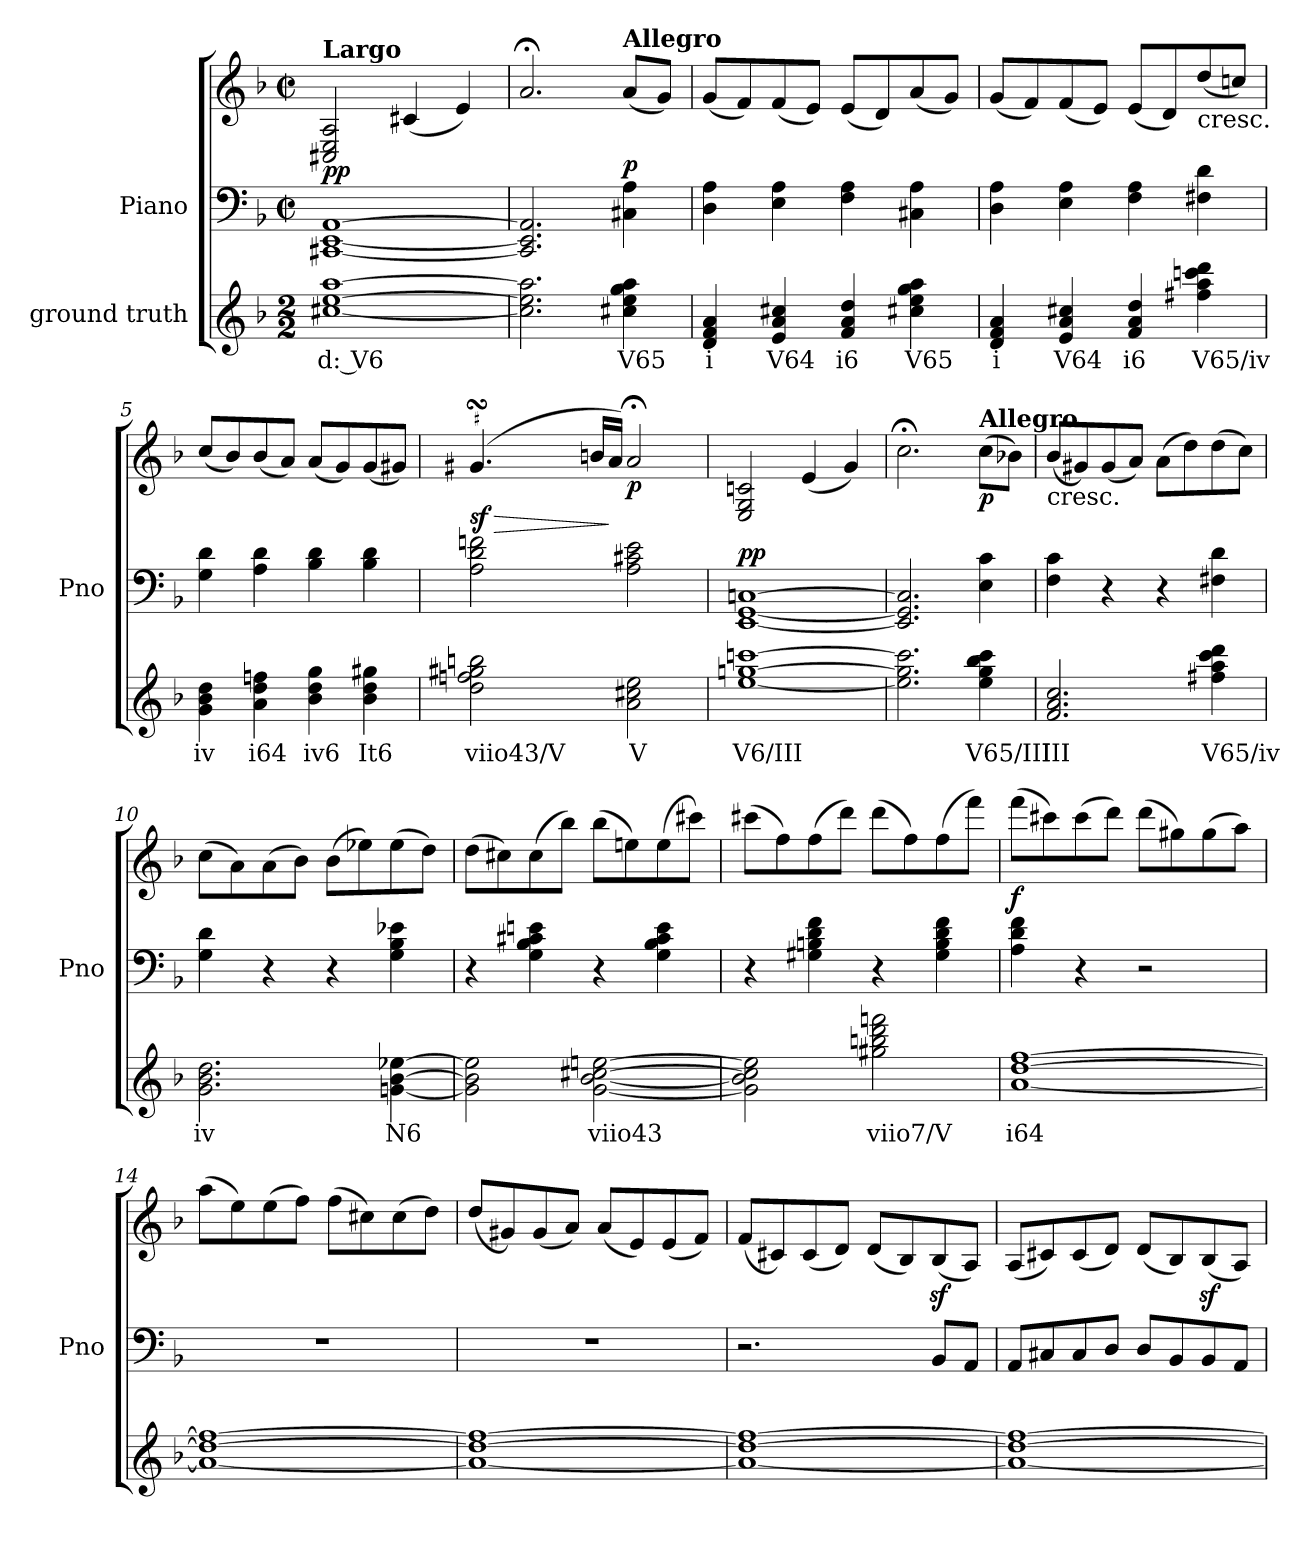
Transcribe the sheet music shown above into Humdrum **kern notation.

**kern	**text	**kern	**kern	**dynam
*part2	*part2	*part1	*part1	*part1
*staff3	*staff3	*staff2	*staff1	*staff1/2
*I"ground truth	*	*I"Piano	*	*
*	*	*I'Pno	*	*
*	*	*clefF4	*clefG2	*
*k[b-]	*	*k[b-]	*k[b-]	*
*d:	*	*F:	*F:	*
*M2/2	*	*M2/2	*M2/2	*
*	*	*met(c|)	*met(c|)	*
=1	=1	=1	=1	=1
!	!	!	!LO:TX:a:B:t=Largo	!
!	!	!	!	!LO:DY:b
[1cc#X [1ee [1aa	d: V6	[1CC#X [1EE [1AA	2C#X/ 2E/ 2A/	pp
.	.	.	(<4c#X/	.
.	.	.	4e/)	.
=2	=2	=2	=2	=2
2.cc#] 2.ee] 2.aa]	.	2.CC#/] 2.EE/] 2.AA/]	2.a;</	.
!	!	!	!LO:TX:a:B:t=Allegro	!
!	!	!	!	!LO:DY:a=2
4cc#X 4ee 4gg 4aa	V65	4C#X\ 4A\	(<8a/L	p
.	.	.	8g/J)	.
=3	=3	=3	=3	=3
4d 4f 4a	i	4D\ 4A\	(<8g/L	.
.	.	.	8f/)	.
4e 4a 4cc#X	V64	4E\ 4A\	(<8f/	.
.	.	.	8e/J)	.
4f 4a 4dd	i6	4F\ 4A\	(<8e/L	.
.	.	.	8d/)	.
4cc#X 4ee 4gg 4aa	V65	4C#X\ 4A\	(<8a/	.
.	.	.	8g/J)	.
=4	=4	=4	=4	=4
4d 4f 4a	i	4D\ 4A\	(<8g/L	.
.	.	.	8f/)	.
4e 4a 4cc#X	V64	4E\ 4A\	(<8f/	.
.	.	.	8e/J)	.
4f 4a 4dd	i6	4F\ 4A\	(<8e/L	.
.	.	.	8d/)	.
!	!	!	!LO:TX:b:t=cresc.	!
4ff#X 4aa 4cccn 4ddd	V65/iv	4F#X\ 4d\	(<8dd/	.
.	.	.	8ccn/J)	.
=5	=5	=5	=5	=5
4g 4b- 4dd	iv	4G\ 4d\	(<8cc/L	.
.	.	.	8b-/)	.
4a 4dd 4ffn	i64	4A\ 4d\	(<8b-/	.
.	.	.	8a/J)	.
4b- 4dd 4gg	iv6	4B-\ 4d\	(<8a/L	.
.	.	.	8g/)	.
4b- 4dd 4gg#X	It6	4B-\ 4d\	(<8g/	.
.	.	.	8g#X/J)	.
!!LO:LB:g=z
=6	=6	=6	=6	=6
*	*	*^	*	*
!	!	!	!	!LO:TX:a:B:t=Adagio	!
!	!	!	!	!	!LO:HP:b
*	*	*	*	*^	*
!	!	!	!	!	!	!LO:DY:n=1:b
2dd 2ffn 2gg#X 2bbn	viio43/V	4.ryy	2A\ 2d\ 2fn\	(>4.g#XsSsS/	8g#Lyy	> sf
.	.	.	.	.	16aLyy	.
.	.	.	.	.	16g#JJyy	.
.	.	.	.	.	16f#XLLyy	.
.	.	.	.	.	16g#JJyy	.
.	.	2ryy	.	16bn/LL	2ryy	.
.	.	.	.	16a/JJ)	.	]
!	!	!	!	!	!	!LO:DY:n=2:b
2a 2cc#X 2ee	V	.	2A\ 2c#X\ 2e\	2a;</	.	p
.	.	8ryy	.	.	8ryy	.
*	*	*v	*v	*	*	*
*	*	*	*v	*v	*
=7	=7	=7	=7	=7
*	*	*	*^	*
!	!	!	!LO:TX:a:B:t=Largo	!	!
!	!	!	!	!	!LO:DY:a=2
*	*	*	*v	*v	*
[1ee [1ggn [1cccn	V6/III	[1EE [1GG [1Cn	2E/ 2G/ 2cn/	pp
.	.	.	(<4e/	.
.	.	.	4g/)	.
=8	=8	=8	=8	=8
2.ee] 2.gg] 2.ccc]	.	2.EE/] 2.GG/] 2.C/]	2.cc;<\	.
!	!	!	!LO:TX:a:B:t=Allegro	!
!	!	!	!	!LO:DY:b
4ee 4gg 4bb- 4ccc	V65/III	4E\ 4c\	(>8cc\L	p
.	.	.	8b-X\J)	.
=9	=9	=9	=9	=9
!	!	!	!LO:TX:b:t=cresc.	!
2.f 2.a 2.cc	III	4F\ 4c\	(<8b-/L	.
.	.	.	8g#X/)	.
.	.	4r	(<8g#/	.
.	.	.	8a/J)	.
.	.	4r	(>8a\L	.
.	.	.	8dd\)	.
4ff#X 4aa 4ccc 4ddd	V65/iv	4F#X\ 4d\	(>8dd\	.
.	.	.	8cc\J)	.
=10	=10	=10	=10	=10
2.g 2.b- 2.dd	iv	4G\ 4d\	(>8cc\L	.
.	.	.	8a\)	.
.	.	4r	(>8a\	.
.	.	.	8b-\J)	.
.	.	4r	(>8b-\L	.
.	.	.	8ee-X\)	.
[4gn [4b- [4ee-X	N6	4G\ 4B-\ 4e-X\	(>8ee-\	.
.	.	.	8dd\J)	.
!!LO:LB:g=z
=11	=11	=11	=11	=11
2g] 2b-] 2ee-]	.	4r	(>8dd\L	.
.	.	.	8cc#X\)	.
.	.	4G\ 4B-\ 4c#X\ 4en\	(>8cc#\	.
.	.	.	8bb-\J)	.
[2g [2b- [2cc#X [2een	viio43	4r	(>8bb-\L	.
.	.	.	8een\)	.
.	.	4G\ 4B-\ 4c#\ 4e\	(>8ee\	.
.	.	.	8ccc#X\J)	.
=12	=12	=12	=12	=12
2g] 2b-] 2cc#] 2ee]	.	4r	(>8ccc#X\L	.
.	.	.	8ff\)	.
.	.	4G#X\ 4Bn\ 4d\ 4f\	(>8ff\	.
.	.	.	8ddd\J)	.
2gg#X 2bbn 2ddd 2fffn	viio7/V	4r	(>8ddd\L	.
.	.	.	8ff\)	.
.	.	4G#\ 4B\ 4d\ 4f\	(>8ff\	.
.	.	.	8fff\J)	.
=13	=13	=13	=13	=13
!	!	!	!	!LO:DY:b
[1a [1dd [1ff	i64	4A\ 4d\ 4f\	(>8fff\L	f
.	.	.	8ccc#X\)	.
.	.	4r	(>8ccc#\	.
.	.	.	8ddd\J)	.
.	.	2r	(>8ddd\L	.
.	.	.	8gg#X\)	.
.	.	.	(>8gg#\	.
.	.	.	8aa\J)	.
=14	=14	=14	=14	=14
1a_ 1dd_ 1ff_	.	1r	(>8aa\L	.
.	.	.	8ee\)	.
.	.	.	(>8ee\	.
.	.	.	8ff\J)	.
.	.	.	(>8ff\L	.
.	.	.	8cc#X\)	.
.	.	.	(>8cc#\	.
.	.	.	8dd\J)	.
!!LO:LB:g=z
=15	=15	=15	=15	=15
1a_ 1dd_ 1ff_	.	1r	(<8dd/L	.
.	.	.	8g#X/)	.
.	.	.	(<8g#/	.
.	.	.	8a/J)	.
.	.	.	(<8a/L	.
.	.	.	8e/)	.
.	.	.	(<8e/	.
.	.	.	8f/J)	.
=16	=16	=16	=16	=16
1a_ 1dd_ 1ff_	.	2.r	(<8f/L	.
.	.	.	8c#X/)	.
.	.	.	(<8c#/	.
.	.	.	8d/J)	.
.	.	.	(<8d/L	.
.	.	.	8B-/)	.
.	.	8BB-/L	(<8B-z</	.
.	.	8AA/J	8A/J)	.
=17	=17	=17	=17	=17
1a_ 1dd_ 1ff_	.	8AA/L	(<8A/L	.
.	.	8C#X/	8c#X/)	.
.	.	8C#/	(<8c#/	.
.	.	8D/J	8d/J)	.
.	.	8D/L	(<8d/L	.
.	.	8BB-/	8B-/)	.
.	.	8BB-/	(<8B-z</	.
.	.	8AA/J	8A/J)	.
=	=	=	=	=
*-	*-	*-	*-	*-
